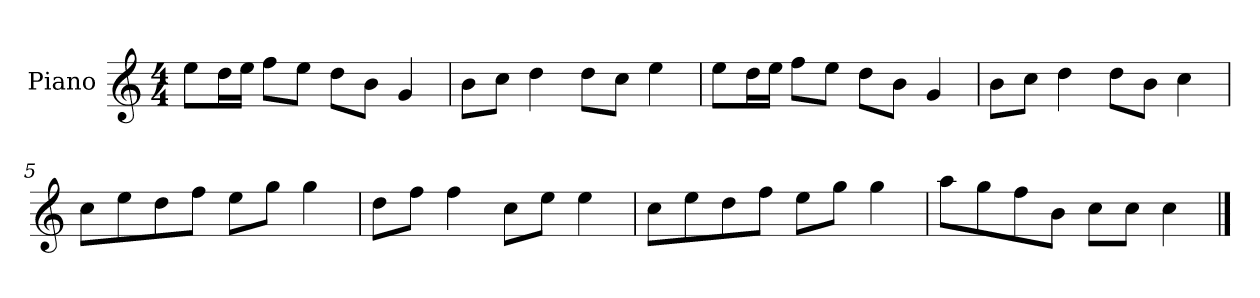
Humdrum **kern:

**kern
*part1
*staff1
*I"Piano
*I'P-no
*clefG2
*k[]
*M4/4
*MM90
=1
8ee\L
16dd\L
16ee\JJ
8ff\L
8ee\J
8dd\L
8b\J
4g/
=2
8b\L
8cc\J
4dd\
8dd\L
8cc\J
4ee\
=3
8ee\L
16dd\L
16ee\JJ
8ff\L
8ee\J
8dd\L
8b\J
4g/
=4
8b\L
8cc\J
4dd\
8dd\L
8b\J
4cc\
=5
8cc\L
8ee\
8dd\
8ff\J
8ee\L
8gg\J
4gg\
!!LO:LB:g=z
=6
8dd\L
8ff\J
4ff\
8cc\L
8ee\J
4ee\
=7
8cc\L
8ee\
8dd\
8ff\J
8ee\L
8gg\J
4gg\
=8
8aa\L
8gg\
8ff\
8b\J
8cc\L
8cc\J
4cc\
==
*-
